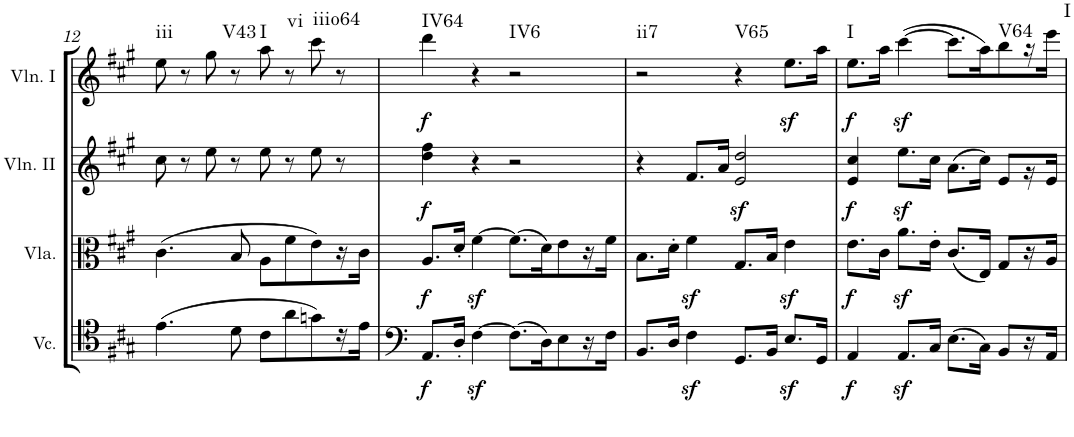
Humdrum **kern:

**kern	**dynam	**kern	**dynam	**kern	**dynam	**kern	**dynam	**harte
*part4	*part4	*part3	*part3	*part2	*part2	*part1	*part1	*part1
*staff4	*staff4	*staff3	*staff3	*staff2	*staff2	*staff1	*staff1	*
*I"Violoncello	*	*I"Viola	*	*I"Violin II	*	*I"Violin I	*	*
*I'Vc.	*	*I'Vla.	*	*I'Vln. II	*	*I'Vln. I	*	*
!!LO:PB:g=z
*clefF4	*	*clefC3	*	*clefG2	*	*clefG2	*	*
*k[f#c#g#]	*	*k[f#c#g#]	*	*k[f#c#g#]	*	*k[f#c#g#]	*	*
*M4/4	*	*M4/4	*	*M4/4	*	*M4/4	*	*
*met(c)	*	*met(c)	*	*met(c)	*	*met(c)	*	*
=12	=12	=12	=12	=12	=12	=12	=12	=12
!	!	!	!	!	!	!	!	!LO:H:kt=iii
(4.e\	.	(4.c#\	.	8cc#\	.	8ee\	.	N
.	.	.	.	8r	.	8r	.	.
.	.	.	.	8ee\	.	8gg#\	.	.
!	!	!	!	!	!	!	!	!LO:H:kt=V43
8d\	.	8B/	.	8r	.	8r	.	N
!	!	!	!	!	!	!	!	!LO:H:kt=I
8c#\L	.	8A\L	.	8ee\	.	8aa\	.	N
!	!	!	!	!	!	!	!	!LO:H:kt=vi
8a\	.	8f#\	.	8r	.	8r	.	N
!	!	!	!	!	!	!	!	!LO:H:kt=iiio64
8gn\)	.	8e\)	.	8ee\	.	8ccc#\	.	N
16r	.	16r	.	8r	.	8r	.	.
16e\JJ	.	16c#\JJ	.	.	.	.	.	.
=13	=13	=13	=13	=13	=13	=13	=13	=13
!	!LO:DY:b	!	!LO:DY:b	!	!LO:DY:b	!	!LO:DY:b	!LO:H:kt=IV64
8.AA/L	f	8.A/L	f	4dd\ 4ff#\	f	4ddd\	f	N
16D'/Jk	.	16d'/Jk	.	.	.	.	.	.
[4F#z<\	.	[4f#z<\	.	4r	.	4r	.	.
!	!	!	!	!	!	!	!	!LO:H:kt=IV6
(8.F#\L]	.	(8.f#\L]	.	2r	.	2r	.	N
16D\K)	.	16d\K)	.	.	.	.	.	.
8E\	.	8e\	.	.	.	.	.	.
16r	.	16r	.	.	.	.	.	.
16F#\JJ	.	16f#\JJ	.	.	.	.	.	.
=14	=14	=14	=14	=14	=14	=14	=14	=14
!	!	!	!	!	!	!	!	!LO:H:kt=ii7
8.BB/L	.	8.B\L	.	4r	.	2r	.	N
16D/Jk	.	16d'\Jk	.	.	.	.	.	.
4F#z<\	.	4f#z<\	.	8.f#/L	.	.	.	.
.	.	.	.	16a/Jk	.	.	.	.
!	!	!	!	!	!	!	!	!LO:H:kt=V65
8.GG#/L	.	8.G#/L	.	2e/z< 2dd/z<	.	4r	.	N
16BB/Jk	.	16B/Jk	.	.	.	.	.	.
8.Ez</L	.	4ez<\	.	.	.	8.eez<\L	.	.
16GG#/Jk	.	.	.	.	.	16aa\Jk	.	.
=15	=15	=15	=15	=15	=15	=15	=15	=15
!	!LO:DY:b	!	!LO:DY:b	!	!LO:DY:b	!	!LO:DY:b	!LO:H:kt=I
4AA/	f	8.e\L	f	4e/ 4cc#/	f	8.ee\L	f	N
.	.	16c#\Jk	.	.	.	16aa\Jk	.	.
8.AAz</L	.	8.az<\L	.	8.eez<\L	.	([4ccc#z<\	.	.
16C#/Jk	.	16e'\Jk	.	16cc#\Jk	.	.	.	.
(8.E\L	.	(8.c#/L	.	(8.a\L	.	8.ccc#\L]	.	.
16C#\Jk)	.	16E/Jk)	.	16cc#\Jk)	.	16aa\K)	.	.
!	!	!	!	!	!	!	!	!LO:H:kt=V64
8BB/L	.	8G#/L	.	8e/L	.	8bb\	.	N
16r	.	16r	.	16r	.	16r	.	.
!	!	!	!	!	!	!	!	!LO:H:kt=I
16AA/JJ	.	16A/JJ	.	16e/JJ	.	16eee\JJ	.	N
=	=	=	=	=	=	=	=	=
*-	*-	*-	*-	*-	*-	*-	*-	*-
